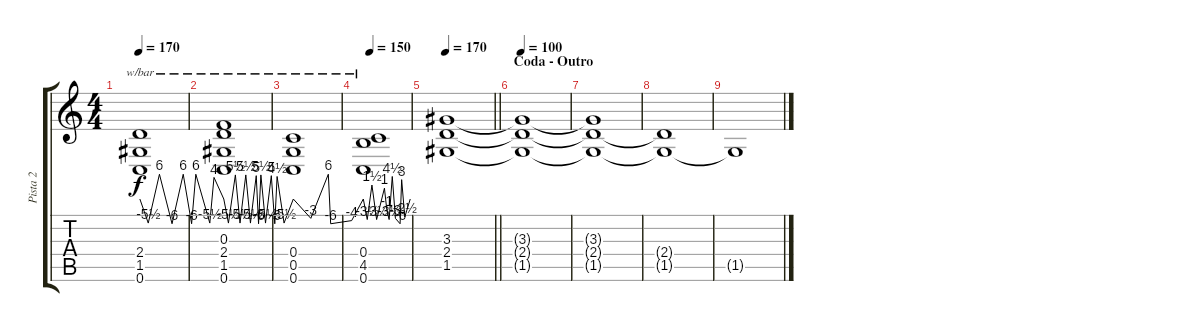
\track ("Pista 2" "Pista 2") {instrument distortionguitar}
\staff {score tabs}
\tuning (D4 A3 F3 C3 G2 C2) {hide}
\ts (4 4)
\tempo 170
\clef g2
\ks c
(2.4 1.5 0.6).1{tbe (custom default 0 0 6 -22 14 24 23 -24 31 24 37 -24 40 24 50 -22 53 16 60 0) dy f} |
(0.3 2.4 1.5 0.6).1{tbe (custom default 0 0 4 -22 10 22 14 -22 19 22 23 -22 28 20 30 -24 32 22 36 -22 41 20 44 -24 46 18 52 -22 60 0)} |
(0.4 0.5 0.6).1{tbe (custom default 0 0 15 -12 30 24 32 -24 50 -16 60 0)} |
\tempo 150
(0.4 4.5 0.6).1{tbe (custom default 0 0 5 -14 11 6 17 -14 27 4 30 -4 33 -14 37 18 41 -12 47 -24 49 12 53 -10 60 0)} |
\tempo 170
\barLineRight lightlight
(3.3 2.4 1.5).1{volume 8} |
\section ("" "Coda - Outro")
\tempo 100
(3.3{t} 2.4{t} 1.5{t}).1 |
(3.3{t} 2.4{t} 1.5{t}).1{volume 0} |
(2.4{t} 1.5{t}).1 |
1.5{t}.1
